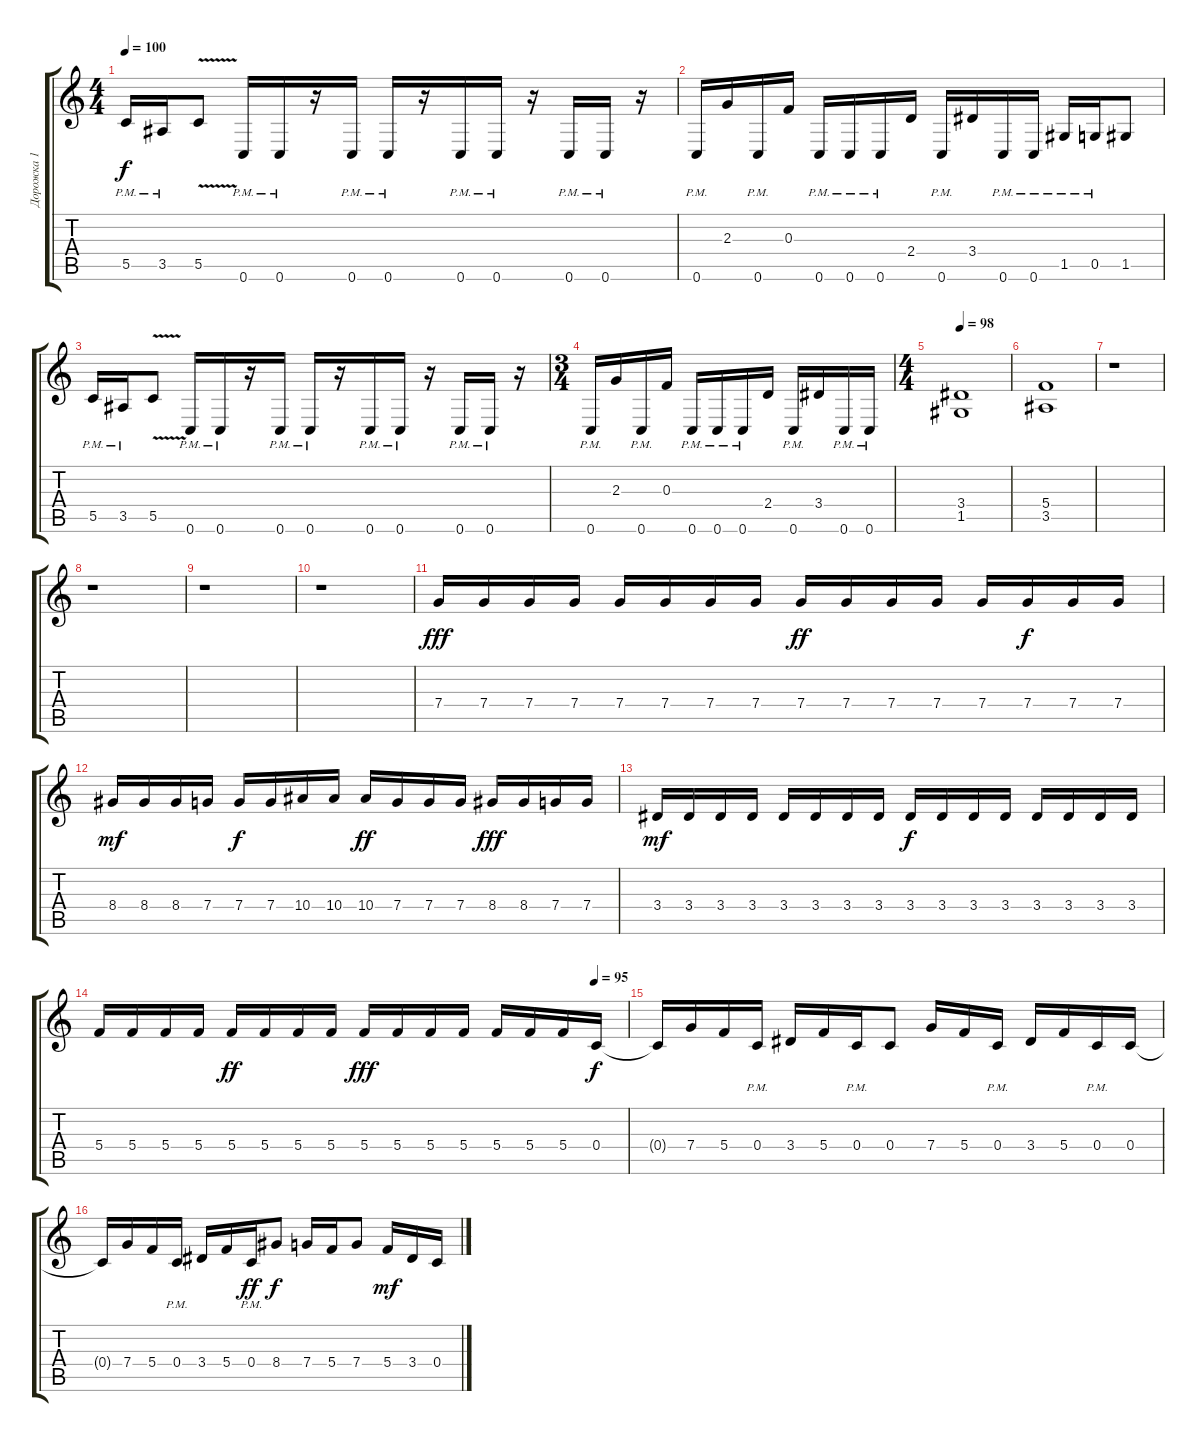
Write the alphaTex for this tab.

\track ("Дорожка 1" "Дорожка 1") {instrument overdrivenguitar}
\staff {score tabs}
\tuning (D4 A3 F3 C3 G2 C2) {hide}
\ts (4 4)
\tempo 100
\clef g2
\ks c
5.5{pm}.16{dy f} 3.5{pm}.16 5.5{v}.8 0.6{pm}.16 0.6{pm}.16 r.16 0.6{pm}.16 0.6{pm}.16 r.16 0.6{pm}.16 0.6{pm}.16 r.16 0.6{pm}.16 0.6{pm}.16 r.16 |
0.6{pm}.16 2.3.16 0.6{pm}.16 0.3.16 0.6{pm}.16 0.6{pm}.16 0.6{pm}.16 2.4.16 0.6{pm}.16 3.4.16 0.6{pm}.16 0.6{pm}.16 1.5{pm}.16 0.5{pm}.16 1.5.8 |
5.5{pm}.16 3.5{pm}.16 5.5{v}.8 0.6{pm}.16 0.6{pm}.16 r.16 0.6{pm}.16 0.6{pm}.16 r.16 0.6{pm}.16 0.6{pm}.16 r.16 0.6{pm}.16 0.6{pm}.16 r.16 |
\ts (3 4)
0.6{pm}.16 2.3.16 0.6{pm}.16 0.3.16 0.6{pm}.16 0.6{pm}.16 0.6{pm}.16 2.4.16 0.6{pm}.16 3.4.16 0.6{pm}.16 0.6{pm}.16 |
\ts (4 4)
\tempo 98
(3.4 1.5).1 |
(5.4 3.5).1 |
r.1 |
r.1 |
r.1 |
r.1 |
7.4.16{dy fff} 7.4.16 7.4.16 7.4.16 7.4.16 7.4.16 7.4.16 7.4.16 7.4.16{dy ff} 7.4.16 7.4.16 7.4.16 7.4.16 7.4.16{dy f} 7.4.16 7.4.16 |
8.4.16{dy mf} 8.4.16 8.4.16 7.4.16 7.4.16{dy f} 7.4.16 10.4.16 10.4.16 10.4.16{dy ff} 7.4.16 7.4.16 7.4.16 8.4.16{dy fff} 8.4.16 7.4.16 7.4.16 |
3.4.16{dy mf} 3.4.16 3.4.16 3.4.16 3.4.16 3.4.16 3.4.16 3.4.16 3.4.16{dy f} 3.4.16 3.4.16 3.4.16 3.4.16 3.4.16 3.4.16 3.4.16 |
\tempo (95 0.9375)
5.4.16 5.4.16 5.4.16 5.4.16 5.4.16{dy ff} 5.4.16 5.4.16 5.4.16 5.4.16{dy fff} 5.4.16 5.4.16 5.4.16 5.4.16 5.4.16 5.4.16 0.4.16{dy f} |
0.4{t}.16 7.4.16 5.4.16 0.4{pm}.16 3.4.16 5.4.16 0.4{pm}.16 0.4.8 7.4.16 5.4.16 0.4{pm}.16 3.4.16 5.4.16 0.4{pm}.16 0.4.16 |
0.4{t}.16 7.4.16 5.4.16 0.4{pm}.16 3.4.16 5.4.16 0.4{pm}.16{dy ff} 8.4.8{dy f} 7.4.16 5.4.16 7.4.8 5.4.16{dy mf} 3.4.16 0.4.16
